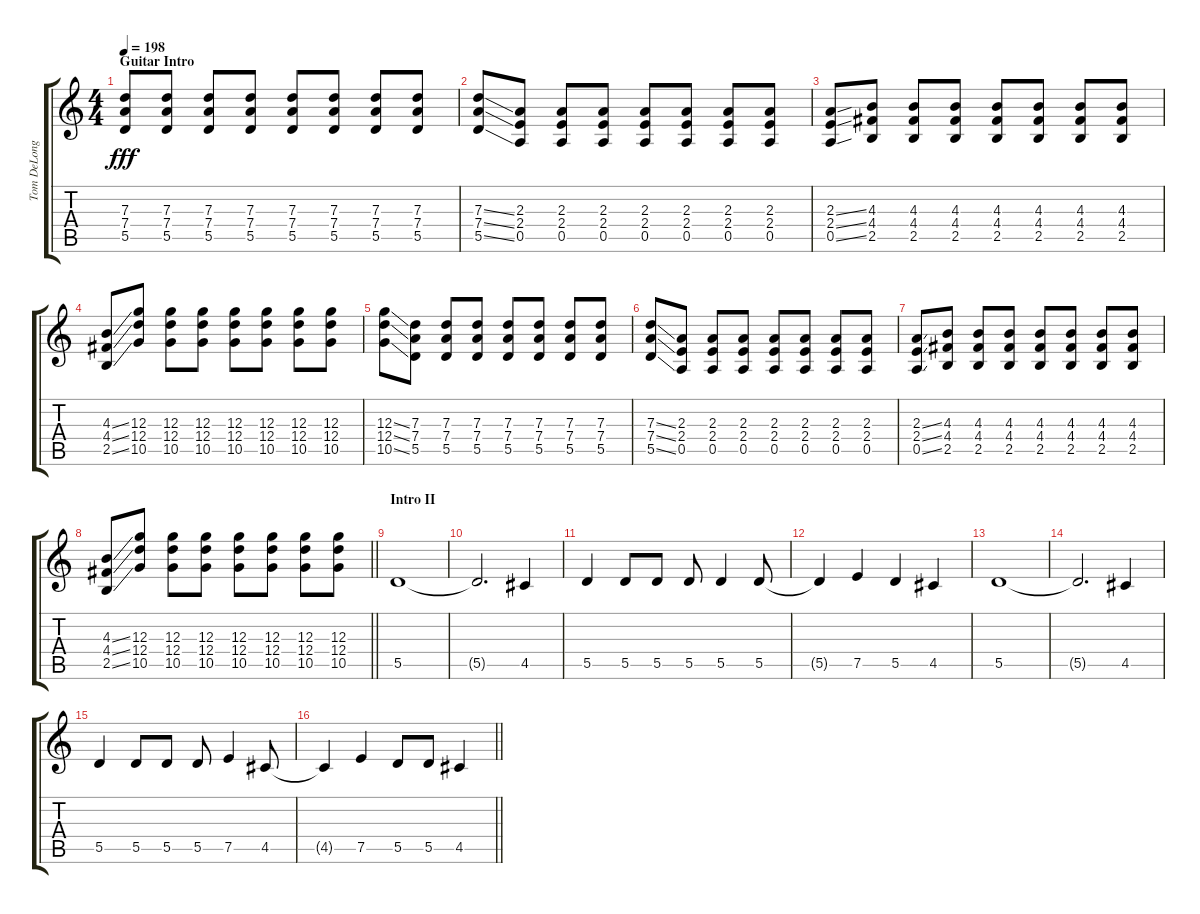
\track ("Tom DeLonge" "Tom DeLong") {instrument distortionguitar}
\staff {score tabs}
\tuning (E4 B3 G3 D3 A2 E2) {hide}
\ts (4 4)
\section ("" "Guitar Intro")
\tempo 198
\clef g2
\ks c
(7.3 7.4 5.5).8{dy fff} (7.3 7.4 5.5).8 (7.3 7.4 5.5).8 (7.3 7.4 5.5).8 (7.3 7.4 5.5).8 (7.3 7.4 5.5).8 (7.3 7.4 5.5).8 (7.3 7.4 5.5).8 |
(7.3{ss} 7.4{ss} 5.5{ss}).8 (2.3 2.4 0.5).8 (2.3 2.4 0.5).8 (2.3 2.4 0.5).8 (2.3 2.4 0.5).8 (2.3 2.4 0.5).8 (2.3 2.4 0.5).8 (2.3 2.4 0.5).8 |
(2.3{ss} 2.4{ss} 0.5{ss}).8 (4.3 4.4 2.5).8 (4.3 4.4 2.5).8 (4.3 4.4 2.5).8 (4.3 4.4 2.5).8 (4.3 4.4 2.5).8 (4.3 4.4 2.5).8 (4.3 4.4 2.5).8 |
(4.3{ss} 4.4{ss} 2.5{ss}).8 (12.3 12.4 10.5).8 (12.3 12.4 10.5).8 (12.3 12.4 10.5).8 (12.3 12.4 10.5).8 (12.3 12.4 10.5).8 (12.3 12.4 10.5).8 (12.3 12.4 10.5).8 |
(12.3{ss} 12.4{ss} 10.5{ss}).8 (7.3 7.4 5.5).8 (7.3 7.4 5.5).8 (7.3 7.4 5.5).8 (7.3 7.4 5.5).8 (7.3 7.4 5.5).8 (7.3 7.4 5.5).8 (7.3 7.4 5.5).8 |
(7.3{ss} 7.4{ss} 5.5{ss}).8 (2.3 2.4 0.5).8 (2.3 2.4 0.5).8 (2.3 2.4 0.5).8 (2.3 2.4 0.5).8 (2.3 2.4 0.5).8 (2.3 2.4 0.5).8 (2.3 2.4 0.5).8 |
(2.3{ss} 2.4{ss} 0.5{ss}).8 (4.3 4.4 2.5).8 (4.3 4.4 2.5).8 (4.3 4.4 2.5).8 (4.3 4.4 2.5).8 (4.3 4.4 2.5).8 (4.3 4.4 2.5).8 (4.3 4.4 2.5).8 |
\barLineRight lightlight
(4.3{ss} 4.4{ss} 2.5{ss}).8 (12.3 12.4 10.5).8 (12.3 12.4 10.5).8 (12.3 12.4 10.5).8 (12.3 12.4 10.5).8 (12.3 12.4 10.5).8 (12.3 12.4 10.5).8 (12.3 12.4 10.5).8 |
\section ("" "Intro II")
5.5.1 |
5.5{t}.2{d} 4.5.4 |
5.5.4 5.5.8 5.5.8 5.5.8 5.5.4 5.5.8 |
5.5{t}.4 7.5.4 5.5.4 4.5.4 |
5.5.1 |
5.5{t}.2{d} 4.5.4 |
5.5.4 5.5.8 5.5.8 5.5.8 7.5.4 4.5.8 |
\barLineRight lightlight
4.5{t}.4 7.5.4 5.5.8 5.5.8 4.5.4
